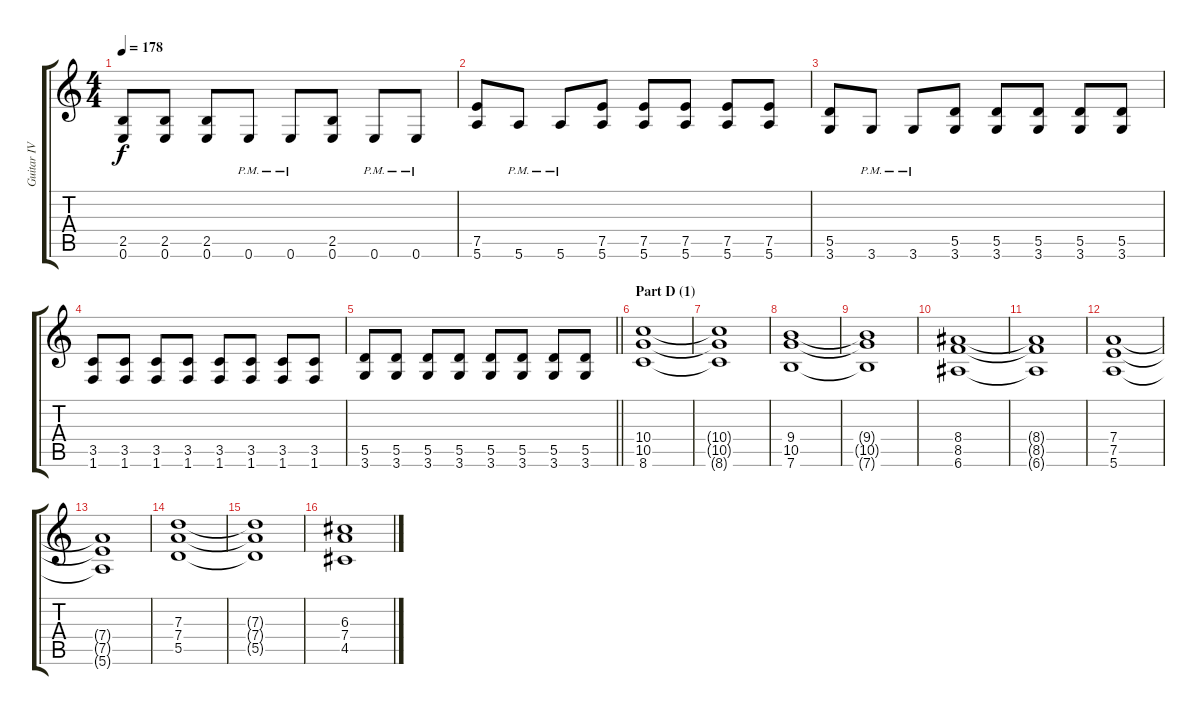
\track ("Guitar IV (Kazuma)" "Guitar IV ") {instrument distortionguitar}
\staff {score tabs}
\tuning (E4 B3 G3 D3 A2 E2) {hide}
\ts (4 4)
\tempo 178
\clef g2
\ks c
(2.5{t} 0.6{t}).8{dy f} (2.5 0.6).8 (2.5 0.6).8 0.6{pm}.8 0.6{pm}.8 (2.5 0.6).8 0.6{pm}.8 0.6{pm}.8 |
(7.5 5.6).8 5.6{pm}.8 5.6{pm}.8 (7.5 5.6).8 (7.5 5.6).8 (7.5 5.6).8 (7.5 5.6).8 (7.5 5.6).8 |
(5.5 3.6).8 3.6{pm}.8 3.6{pm}.8 (5.5 3.6).8 (5.5 3.6).8 (5.5 3.6).8 (5.5 3.6).8 (5.5 3.6).8 |
(3.5 1.6).8 (3.5 1.6).8 (3.5 1.6).8 (3.5 1.6).8 (3.5 1.6).8 (3.5 1.6).8 (3.5 1.6).8 (3.5 1.6).8 |
\barLineRight lightlight
(5.5 3.6).8 (5.5 3.6).8 (5.5 3.6).8 (5.5 3.6).8 (5.5 3.6).8 (5.5 3.6).8 (5.5 3.6).8 (5.5 3.6).8 |
\section ("" "Part D (1)")
(10.4 10.5 8.6).1 |
(10.4{t} 10.5{t} 8.6{t}).1 |
(9.4 10.5 7.6).1 |
(9.4{t} 10.5{t} 7.6{t}).1 |
(8.4 8.5 6.6).1 |
(8.4{t} 8.5{t} 6.6{t}).1 |
(7.4 7.5 5.6).1 |
(7.4{t} 7.5{t} 5.6{t}).1 |
(7.3 7.4 5.5).1 |
(7.3{t} 7.4{t} 5.5{t}).1 |
(6.3 7.4 4.5).1
